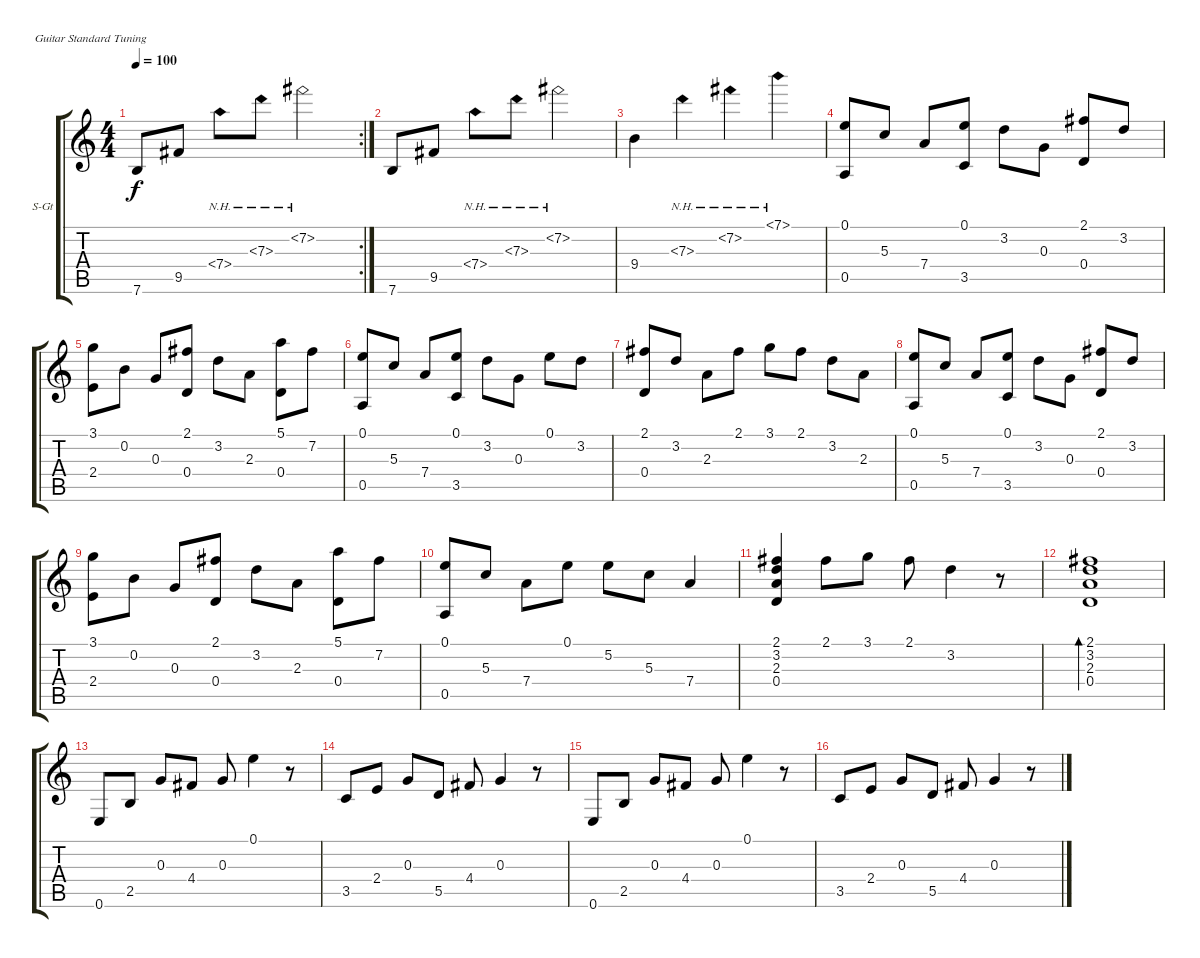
\defaultSystemsLayout 4
\bracketExtendMode groupsimilarinstruments
\firstSystemTrackNameOrientation horizontal
\otherSystemsTrackNameOrientation horizontal
\track ("Steel Guitar" "S-Gt") {instrument acousticguitarsteel}
\staff {score tabs}
\tuning (E4 B3 G3 D3 A2 E2)
\rc 2
\ts (4 4)
\tempo 100
\clef g2
\ks c
7.6.8{dy f} 9.5.8 7.4{nh}.8 7.3{nh}.8 7.2{nh}.2 |
7.6.8 9.5.8 7.4{nh}.8 7.3{nh}.8 7.2{nh}.2 |
9.4.4 7.3{nh}.4 7.2{nh}.4 7.1{nh}.4 |
(0.1 0.5).8 5.3.8 7.4.8 (3.5 0.1).8 3.2.8 0.3.8 (0.4 2.1).8 3.2.8 |
(3.1 2.4).8 0.2.8 0.3.8 (0.4 2.1).8 3.2.8 2.3.8 (0.4 5.1).8 7.2.8 |
(0.1 0.5).8 5.3.8 7.4.8 (3.5 0.1).8 3.2.8 0.3.8 0.1.8 3.2.8 |
(0.4 2.1).8 3.2.8 2.3.8 2.1.8 3.1.8 2.1.8 3.2.8 2.3.8 |
(0.1 0.5).8 5.3.8 7.4.8 (3.5 0.1).8 3.2.8 0.3.8 (0.4 2.1).8 3.2.8 |
(3.1 2.4).8 0.2.8 0.3.8 (0.4 2.1).8 3.2.8 2.3.8 (0.4 5.1).8 7.2.8 |
(0.1 0.5).8 5.3.8 7.4.8 0.1.8 5.2.8 5.3.8 7.4.4 |
(2.1 3.2 2.3 0.4).4 2.1.8 3.1.8 2.1.8 3.2.4 r.8 |
(2.1 3.2 2.3 0.4).1{bd 237} |
0.6.8 2.5.8 0.3.8 4.4.8 0.3.8 0.1.4 r.8 |
3.5.8 2.4.8 0.3.8 5.5.8 4.4.8 0.3.4 r.8 |
0.6.8 2.5.8 0.3.8 4.4.8 0.3.8 0.1.4 r.8 |
3.5.8 2.4.8 0.3.8 5.5.8 4.4.8 0.3.4 r.8
